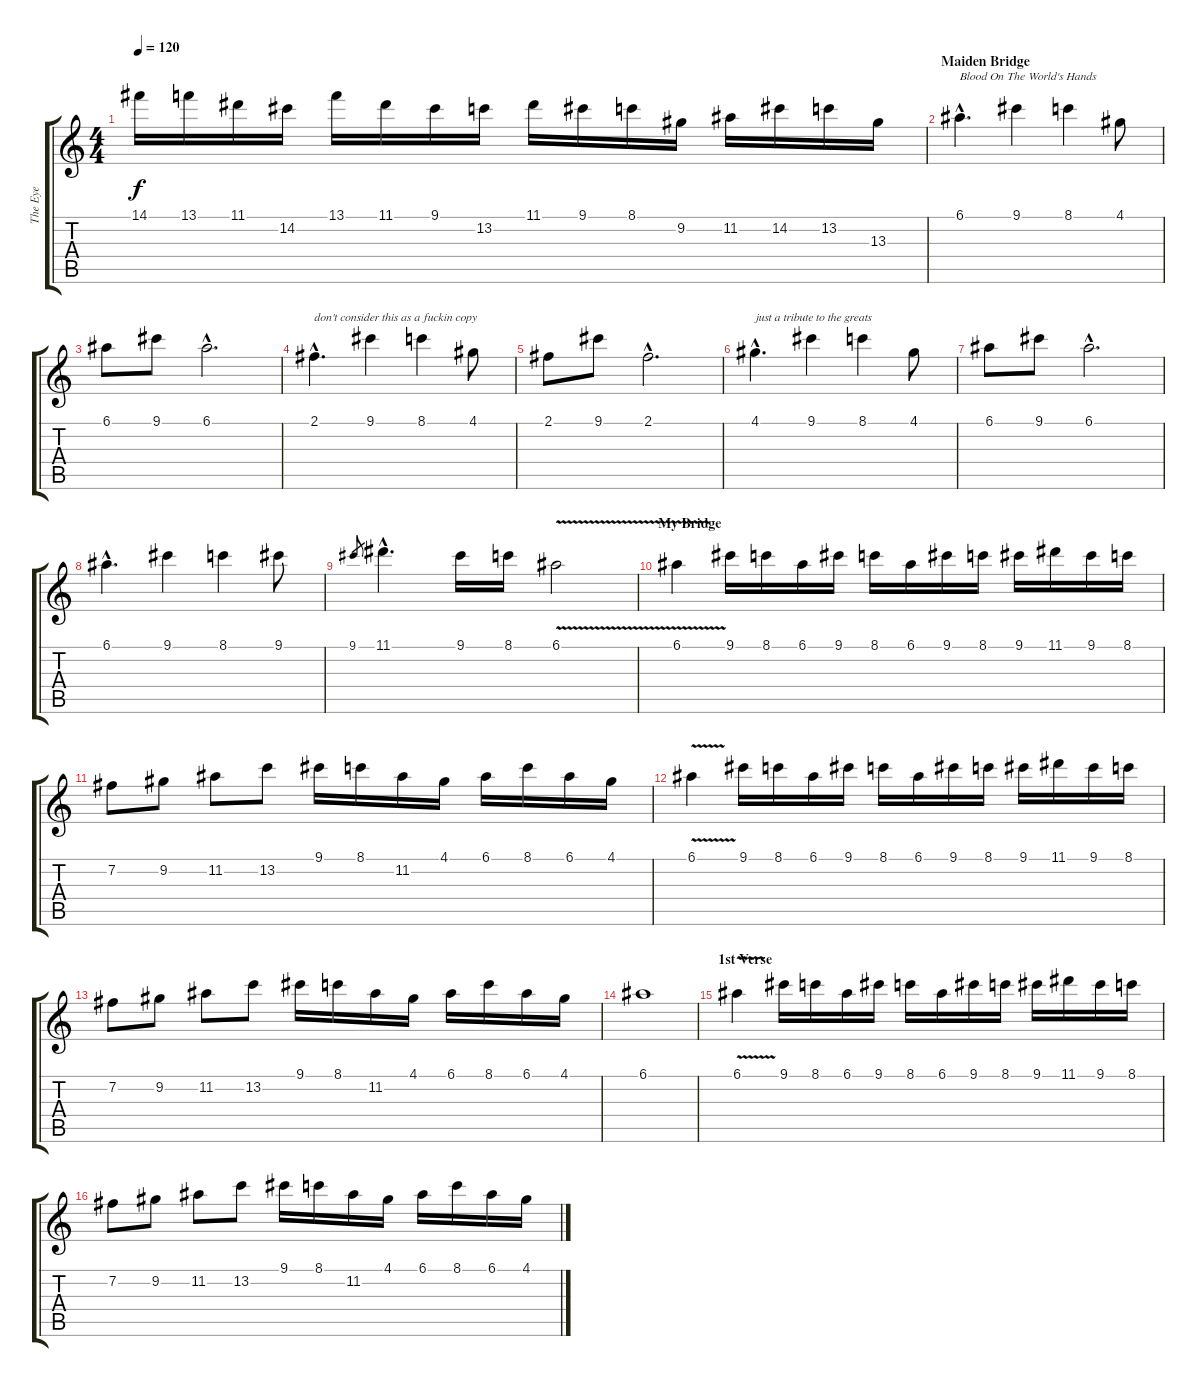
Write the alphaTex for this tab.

\track ("The Eye" "The Eye") {instrument overdrivenguitar}
\staff {score tabs}
\tuning (E4 B3 G3 D3 A2 E2) {hide}
\ts (4 4)
\tempo 120
\clef g2
\ks c
14.1.16{dy f} 13.1.16 11.1.16 14.2.16 13.1.16 11.1.16 9.1.16 13.2.16 11.1.16 9.1.16 8.1.16 9.2.16 11.2.16 14.2.16 13.2.16 13.3.16 |
\section ("" "Maiden Bridge")
6.1{hac}.4{d txt "Blood On The World's Hands  "} 9.1.4 8.1.4 4.1.8 |
6.1.8 9.1.8 6.1{hac}.2{d} |
2.1{hac}.4{d txt "don't consider this as a fuckin copy"} 9.1.4 8.1.4 4.1.8 |
2.1.8 9.1.8 2.1{hac}.2{d} |
4.1{hac}.4{d txt "just a tribute to the greats"} 9.1.4 8.1.4 4.1.8 |
6.1.8 9.1.8 6.1{hac}.2{d} |
6.1{hac}.4{d} 9.1.4 8.1.4 9.1.8 |
9.1.8{gr} 11.1{hac}.4{d} 9.1.16 8.1.16 6.1{v}.2 |
\section ("" "My Bridge")
6.1{v}.4 9.1.16 8.1.16 6.1.16 9.1.16 8.1.16 6.1.16 9.1.16 8.1.16 9.1.16 11.1.16 9.1.16 8.1.16 |
7.2.8 9.2.8 11.2.8 13.2.8 9.1.16 8.1.16 11.2.16 4.1.16 6.1.16 8.1.16 6.1.16 4.1.16 |
6.1{v}.4 9.1.16 8.1.16 6.1.16 9.1.16 8.1.16 6.1.16 9.1.16 8.1.16 9.1.16 11.1.16 9.1.16 8.1.16 |
7.2.8 9.2.8 11.2.8 13.2.8 9.1.16 8.1.16 11.2.16 4.1.16 6.1.16 8.1.16 6.1.16 4.1.16 |
6.1.1 |
\section ("" "1st Verse")
6.1{v}.4 9.1.16 8.1.16 6.1.16 9.1.16 8.1.16 6.1.16 9.1.16 8.1.16 9.1.16 11.1.16 9.1.16 8.1.16 |
7.2.8 9.2.8 11.2.8 13.2.8 9.1.16 8.1.16 11.2.16 4.1.16 6.1.16 8.1.16 6.1.16 4.1.16
